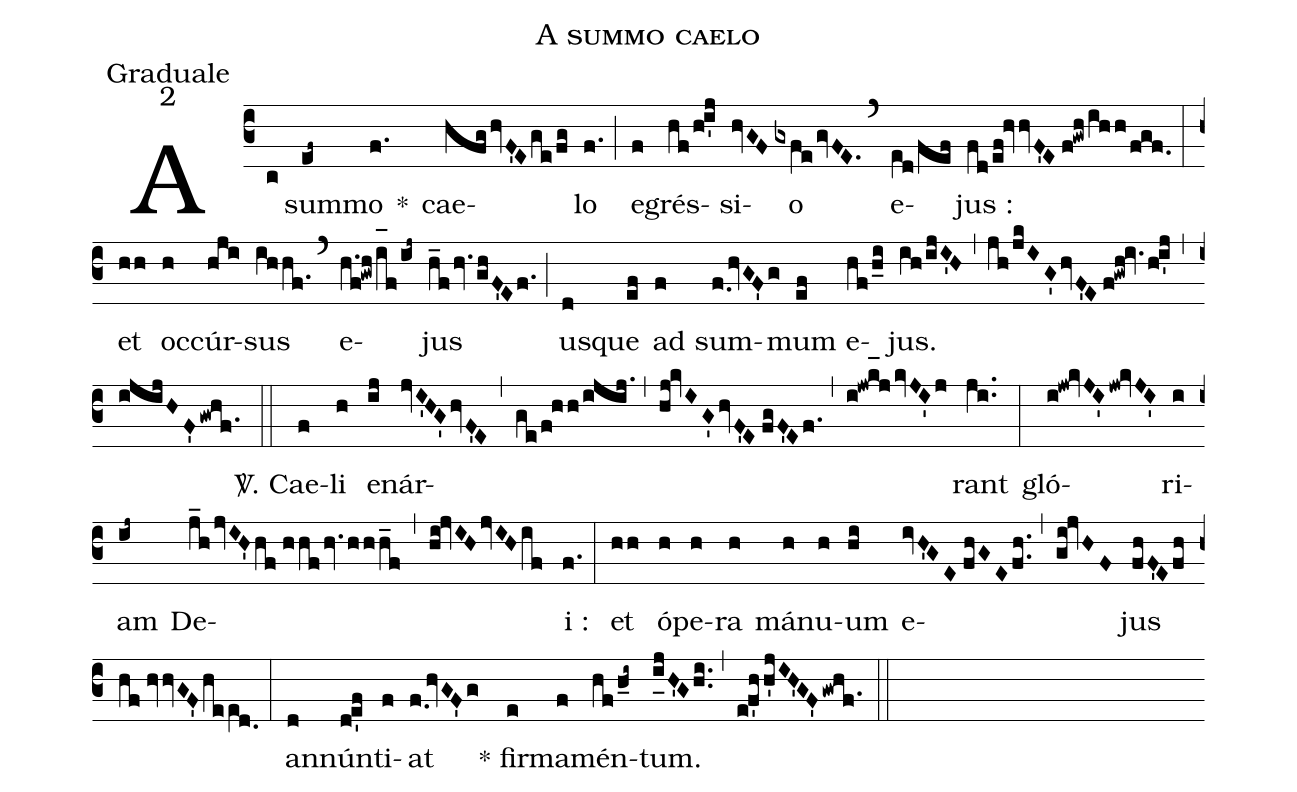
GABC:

name:A summo caelo;
office-part:Graduale;
mode:2;
%%
(c3) A(c) sum(ef~)mo(f.) *() cae(hfghvF'Ege/fg)lo(f.) (;) e(f)grés(hf/hi'j)si(hvGF)o(gxfegvFE.) (`) e(e[ll:1]d/fef)jus :(fd/ef!hvvF'E//f!gwh/ihh/fgf.) (:) et(hh) oc(h)cúr(hji)sus(ihhf.) (`) e(h.f!gwh/i_[oh:h]f/ij~)jus(h_fhv.ghF'Ef.) (;) us(d)que(ef) ad(f) sum(f.0/[-0.5]hvGF'g)mum(ef) e(hf/h_i)jus.(ih/ijI'H) (,) (jh/jkIG'hvF'E//f!gwh!iv.hi'j) (,) (ijijHF'gwhf.1) (::) <sp>V/</sp>. Cae(f)li(h) e(ij)nár(jvI'HG'hvF'E)(,)(ge/f!hh/ijij.)(,)(hj!kvIG'hvF'E//fgF'Ef.)(,)(i!jwk_[hl:1]jkvJI'j)rant(ji..) (:) gló(i!jw!kvJI'jw!kvJI')ri(i)am(ij~) De(j_hjvIH'hf//hhfhv.hhh_f)(,)(hi!jvIHjvIHif)i :(f.) (:) et(hh) ó(h)pe(h)ra(h) má(h)nu(h)um(hi) e(ivH'GE//fhGEfh..)(,)(gi!jvHF)jus(fhF'Efhhf//hvvGF'hee[ll:1]d.0) (:) an(d)nún(de'f)ti(f)at(f.0/[-0.5]hvGF'g) ()* fir(e)ma(f)mén(hf/h_i~)tum.(i_[uh:l]jH'Ghi..) (,) (ef'hh'jIH'GF'gwhf.1) (::)
